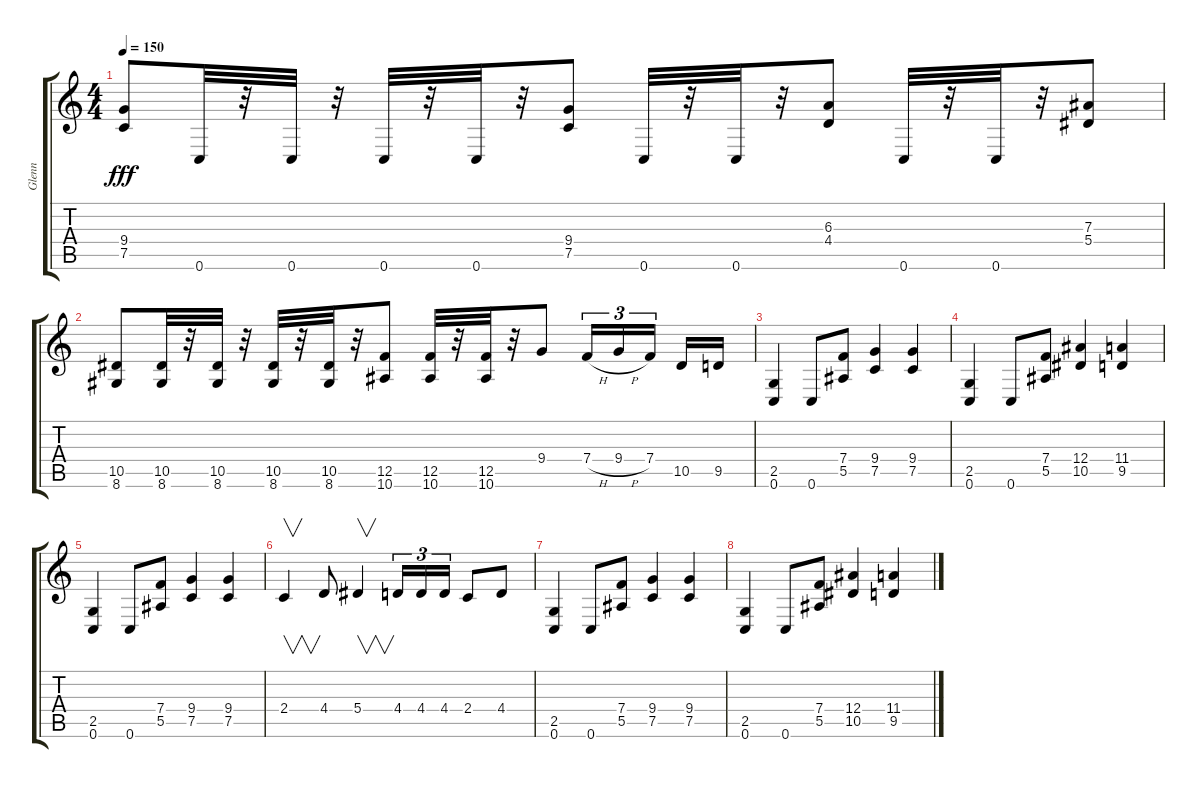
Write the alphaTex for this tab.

\track ("Glenn" "Glenn") {instrument distortionguitar}
\staff {score tabs}
\tuning (C4 G3 Eb3 Bb2 F2 C2) {hide}
\ts (4 4)
\tempo 150
\clef g2
\ks c
(9.4 7.5).8{dy fff} 0.6.32 r.32 0.6.32 r.32 0.6.32 r.32 0.6.32 r.32 (9.4 7.5).8 0.6.32 r.32 0.6.32 r.32 (6.3 4.4).8 0.6.32 r.32 0.6.32 r.32 (7.3 5.4).8 |
(10.5 8.6).8 (10.5 8.6).32 r.32 (10.5 8.6).32 r.32 (10.5 8.6).32 r.32 (10.5 8.6).32 r.32 (12.5 10.6).8 (12.5 10.6).32 r.32 (12.5 10.6).32 r.32 9.4.8 7.4{h}.16{tu (3 2)} 9.4{h}.16{tu (3 2)} 7.4.16{tu (3 2)} 10.5.16 9.5.16 |
(2.5 0.6).4 0.6.8 (7.4 5.5).8 (9.4 7.5).4 (9.4 7.5).4 |
(2.5 0.6).4 0.6.8 (7.4 5.5).8 (12.4 10.5).4 (11.4 9.5).4 |
(2.5 0.6).4 0.6.8 (7.4 5.5).8 (9.4 7.5).4 (9.4 7.5).4 |
2.4.4{v} 4.4.8 5.4.4{v} 4.4.16{tu (3 2)} 4.4.16{tu (3 2)} 4.4.16{tu (3 2)} 2.4.8 4.4.8 |
(2.5 0.6).4 0.6.8 (7.4 5.5).8 (9.4 7.5).4 (9.4 7.5).4 |
(2.5 0.6).4 0.6.8 (7.4 5.5).8 (12.4 10.5).4 (11.4 9.5).4
